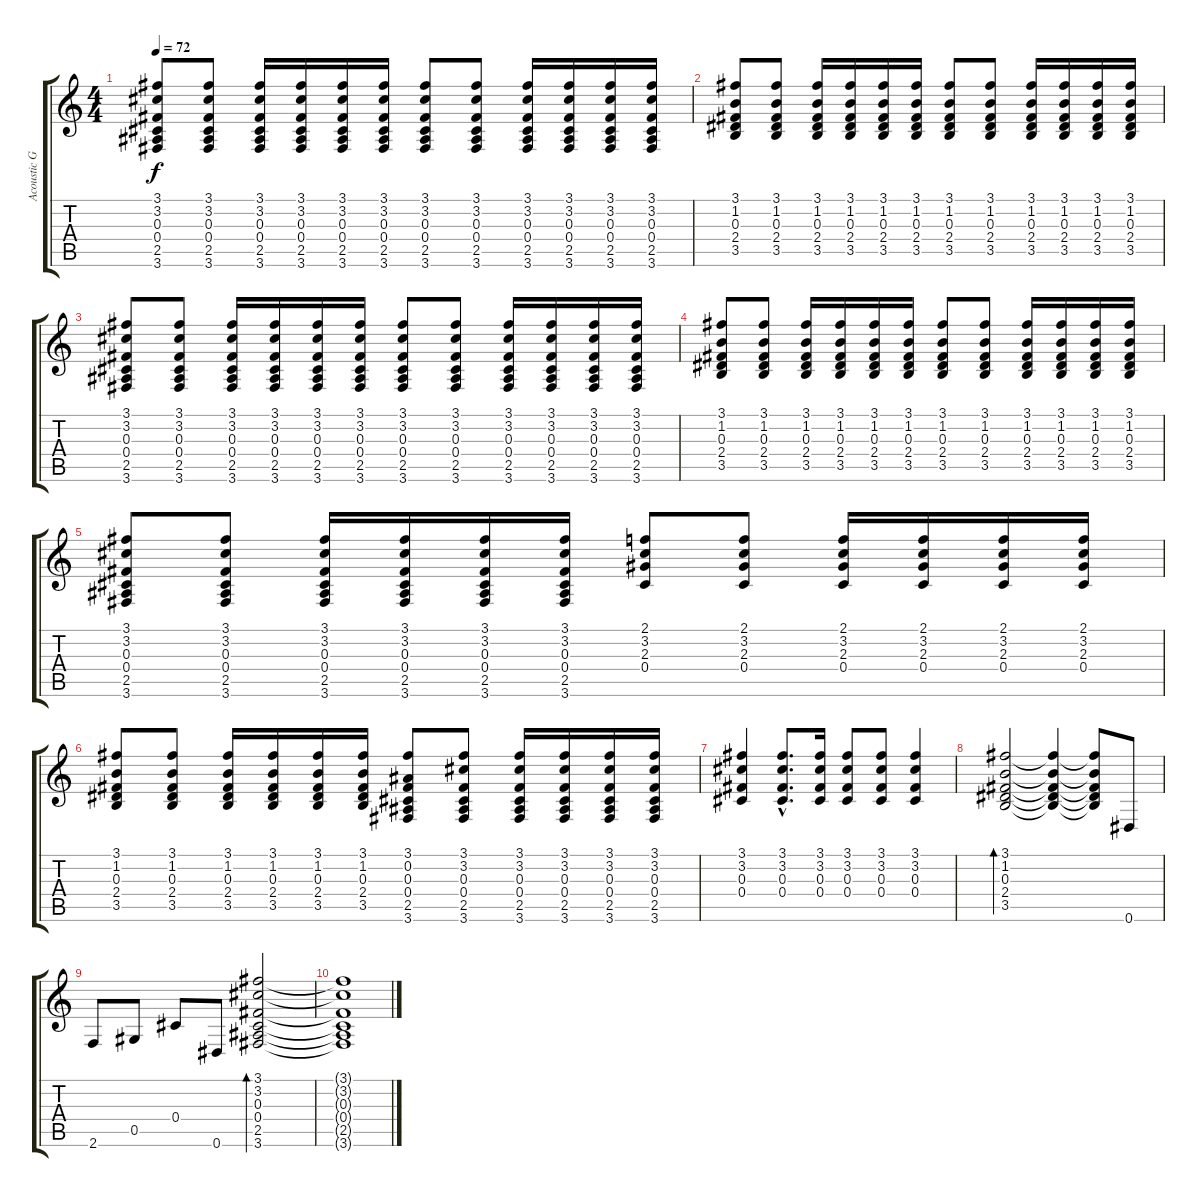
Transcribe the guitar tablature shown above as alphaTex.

\track ("Acoustic Guitar" "Acoustic G") {instrument acousticguitarsteel}
\staff {score tabs}
\tuning (Eb4 Bb3 Gb3 Db3 Ab2 Eb2) {hide}
\ts (4 4)
\tempo 72
\clef g2
\ks c
(3.1 3.2 0.3 0.4 2.5 3.6).8{dy f} (3.1 3.2 0.3 0.4 2.5 3.6).8 (3.1 3.2 0.3 0.4 2.5 3.6).16 (3.1 3.2 0.3 0.4 2.5 3.6).16 (3.1 3.2 0.3 0.4 2.5 3.6).16 (3.1 3.2 0.3 0.4 2.5 3.6).16 (3.1 3.2 0.3 0.4 2.5 3.6).8 (3.1 3.2 0.3 0.4 2.5 3.6).8 (3.1 3.2 0.3 0.4 2.5 3.6).16 (3.1 3.2 0.3 0.4 2.5 3.6).16 (3.1 3.2 0.3 0.4 2.5 3.6).16 (3.1 3.2 0.3 0.4 2.5 3.6).16 |
(3.1 1.2 0.3 2.4 3.5).8 (3.1 1.2 0.3 2.4 3.5).8 (3.1 1.2 0.3 2.4 3.5).16 (3.1 1.2 0.3 2.4 3.5).16 (3.1 1.2 0.3 2.4 3.5).16 (3.1 1.2 0.3 2.4 3.5).16 (3.1 1.2 0.3 2.4 3.5).8 (3.1 1.2 0.3 2.4 3.5).8 (3.1 1.2 0.3 2.4 3.5).16 (3.1 1.2 0.3 2.4 3.5).16 (3.1 1.2 0.3 2.4 3.5).16 (3.1 1.2 0.3 2.4 3.5).16 |
(3.1 3.2 0.3 0.4 2.5 3.6).8 (3.1 3.2 0.3 0.4 2.5 3.6).8 (3.1 3.2 0.3 0.4 2.5 3.6).16 (3.1 3.2 0.3 0.4 2.5 3.6).16 (3.1 3.2 0.3 0.4 2.5 3.6).16 (3.1 3.2 0.3 0.4 2.5 3.6).16 (3.1 3.2 0.3 0.4 2.5 3.6).8 (3.1 3.2 0.3 0.4 2.5 3.6).8 (3.1 3.2 0.3 0.4 2.5 3.6).16 (3.1 3.2 0.3 0.4 2.5 3.6).16 (3.1 3.2 0.3 0.4 2.5 3.6).16 (3.1 3.2 0.3 0.4 2.5 3.6).16 |
(3.1 1.2 0.3 2.4 3.5).8 (3.1 1.2 0.3 2.4 3.5).8 (3.1 1.2 0.3 2.4 3.5).16 (3.1 1.2 0.3 2.4 3.5).16 (3.1 1.2 0.3 2.4 3.5).16 (3.1 1.2 0.3 2.4 3.5).16 (3.1 1.2 0.3 2.4 3.5).8 (3.1 1.2 0.3 2.4 3.5).8 (3.1 1.2 0.3 2.4 3.5).16 (3.1 1.2 0.3 2.4 3.5).16 (3.1 1.2 0.3 2.4 3.5).16 (3.1 1.2 0.3 2.4 3.5).16 |
(3.1 3.2 0.3 0.4 2.5 3.6).8 (3.1 3.2 0.3 0.4 2.5 3.6).8 (3.1 3.2 0.3 0.4 2.5 3.6).16 (3.1 3.2 0.3 0.4 2.5 3.6).16 (3.1 3.2 0.3 0.4 2.5 3.6).16 (3.1 3.2 0.3 0.4 2.5 3.6).16 (2.1 3.2 2.3 0.4).8 (2.1 3.2 2.3 0.4).8 (2.1 3.2 2.3 0.4).16 (2.1 3.2 2.3 0.4).16 (2.1 3.2 2.3 0.4).16 (2.1 3.2 2.3 0.4).16 |
(3.1 1.2 0.3 2.4 3.5).8 (3.1 1.2 0.3 2.4 3.5).8 (3.1 1.2 0.3 2.4 3.5).16 (3.1 1.2 0.3 2.4 3.5).16 (3.1 1.2 0.3 2.4 3.5).16 (3.1 1.2 0.3 2.4 3.5).16 (3.1 0.2 0.3 0.4 2.5 3.6).8 (3.1 3.2 0.3 0.4 2.5 3.6).8 (3.1 3.2 0.3 0.4 2.5 3.6).16 (3.1 3.2 0.3 0.4 2.5 3.6).16 (3.1 3.2 0.3 0.4 2.5 3.6).16 (3.1 3.2 0.3 0.4 2.5 3.6).16 |
(3.1 3.2 0.3 0.4).4 (3.1{hac} 3.2{hac} 0.3{hac} 0.4{hac}).8{d} (3.1 3.2 0.3 0.4).16 (3.1 3.2 0.3 0.4).8 (3.1 3.2 0.3 0.4).8 (3.1 3.2 0.3 0.4).4 |
(3.1 1.2 0.3 2.4 3.5).2{bd 240} (3.1{t} 1.2{t} 0.3{t} 2.4{t} 3.5{t}).4 (3.1{t} 1.2{t} 0.3{t} 2.4{t} 3.5{t}).8 0.6.8 |
2.6.8 0.5.8 0.4.8 0.6.8 (3.1 3.2 0.3 0.4 2.5 3.6).2{bd 240} |
(3.1{t} 3.2{t} 0.3{t} 0.4{t} 2.5{t} 3.6{t}).1
